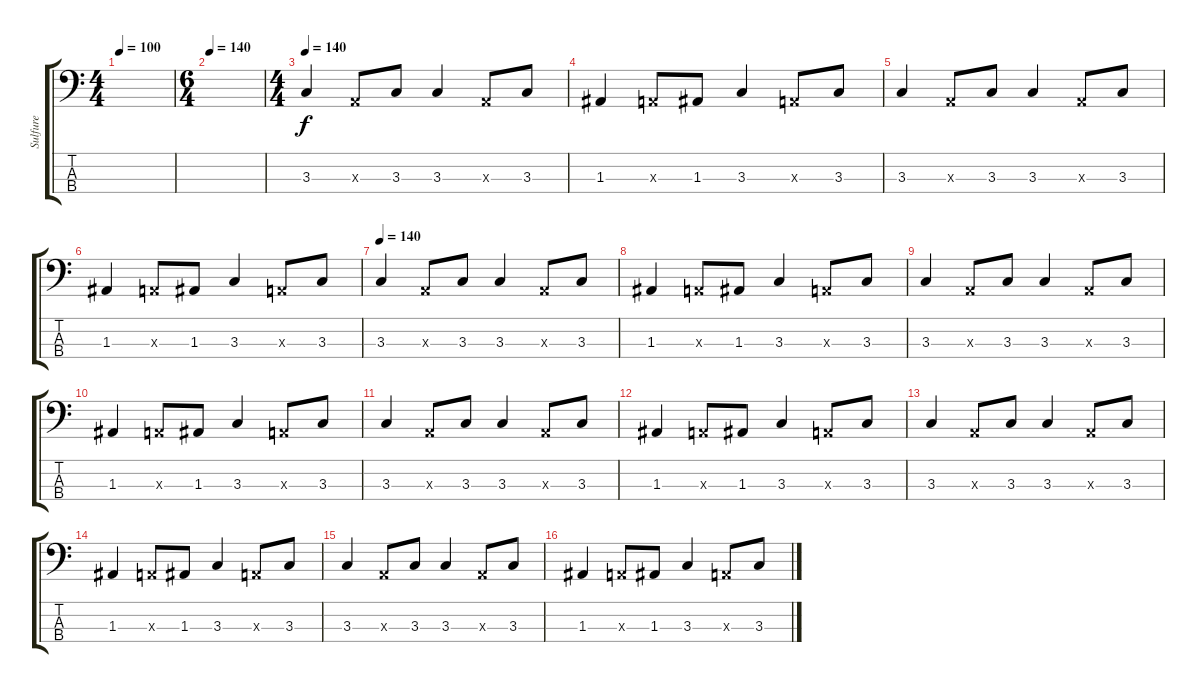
\track ("Sulfure" "Sulfure") {instrument electricbasspick}
\staff {score tabs}
\tuning (G2 D2 A1 D1) {hide}
\ts (4 4)
\tempo 100
\clef f4
\ks c
|
\ts (6 4)
\tempo 140
|
\ts (4 4)
\tempo 140
3.3.4 0.3{x}.8 3.3.8 3.3.4 0.3{x}.8 3.3.8 |
1.3.4 0.3{x}.8 1.3.8 3.3.4 0.3{x}.8 3.3.8 |
3.3.4 0.3{x}.8 3.3.8 3.3.4 0.3{x}.8 3.3.8 |
1.3.4 0.3{x}.8 1.3.8 3.3.4 0.3{x}.8 3.3.8 |
\tempo 140
3.3.4 0.3{x}.8 3.3.8 3.3.4 0.3{x}.8 3.3.8 |
1.3.4 0.3{x}.8 1.3.8 3.3.4 0.3{x}.8 3.3.8 |
3.3.4 0.3{x}.8 3.3.8 3.3.4 0.3{x}.8 3.3.8 |
1.3.4 0.3{x}.8 1.3.8 3.3.4 0.3{x}.8 3.3.8 |
3.3.4 0.3{x}.8 3.3.8 3.3.4 0.3{x}.8 3.3.8 |
1.3.4 0.3{x}.8 1.3.8 3.3.4 0.3{x}.8 3.3.8 |
3.3.4 0.3{x}.8 3.3.8 3.3.4 0.3{x}.8 3.3.8 |
1.3.4 0.3{x}.8 1.3.8 3.3.4 0.3{x}.8 3.3.8 |
3.3.4 0.3{x}.8 3.3.8 3.3.4 0.3{x}.8 3.3.8 |
1.3.4 0.3{x}.8 1.3.8 3.3.4 0.3{x}.8 3.3.8
